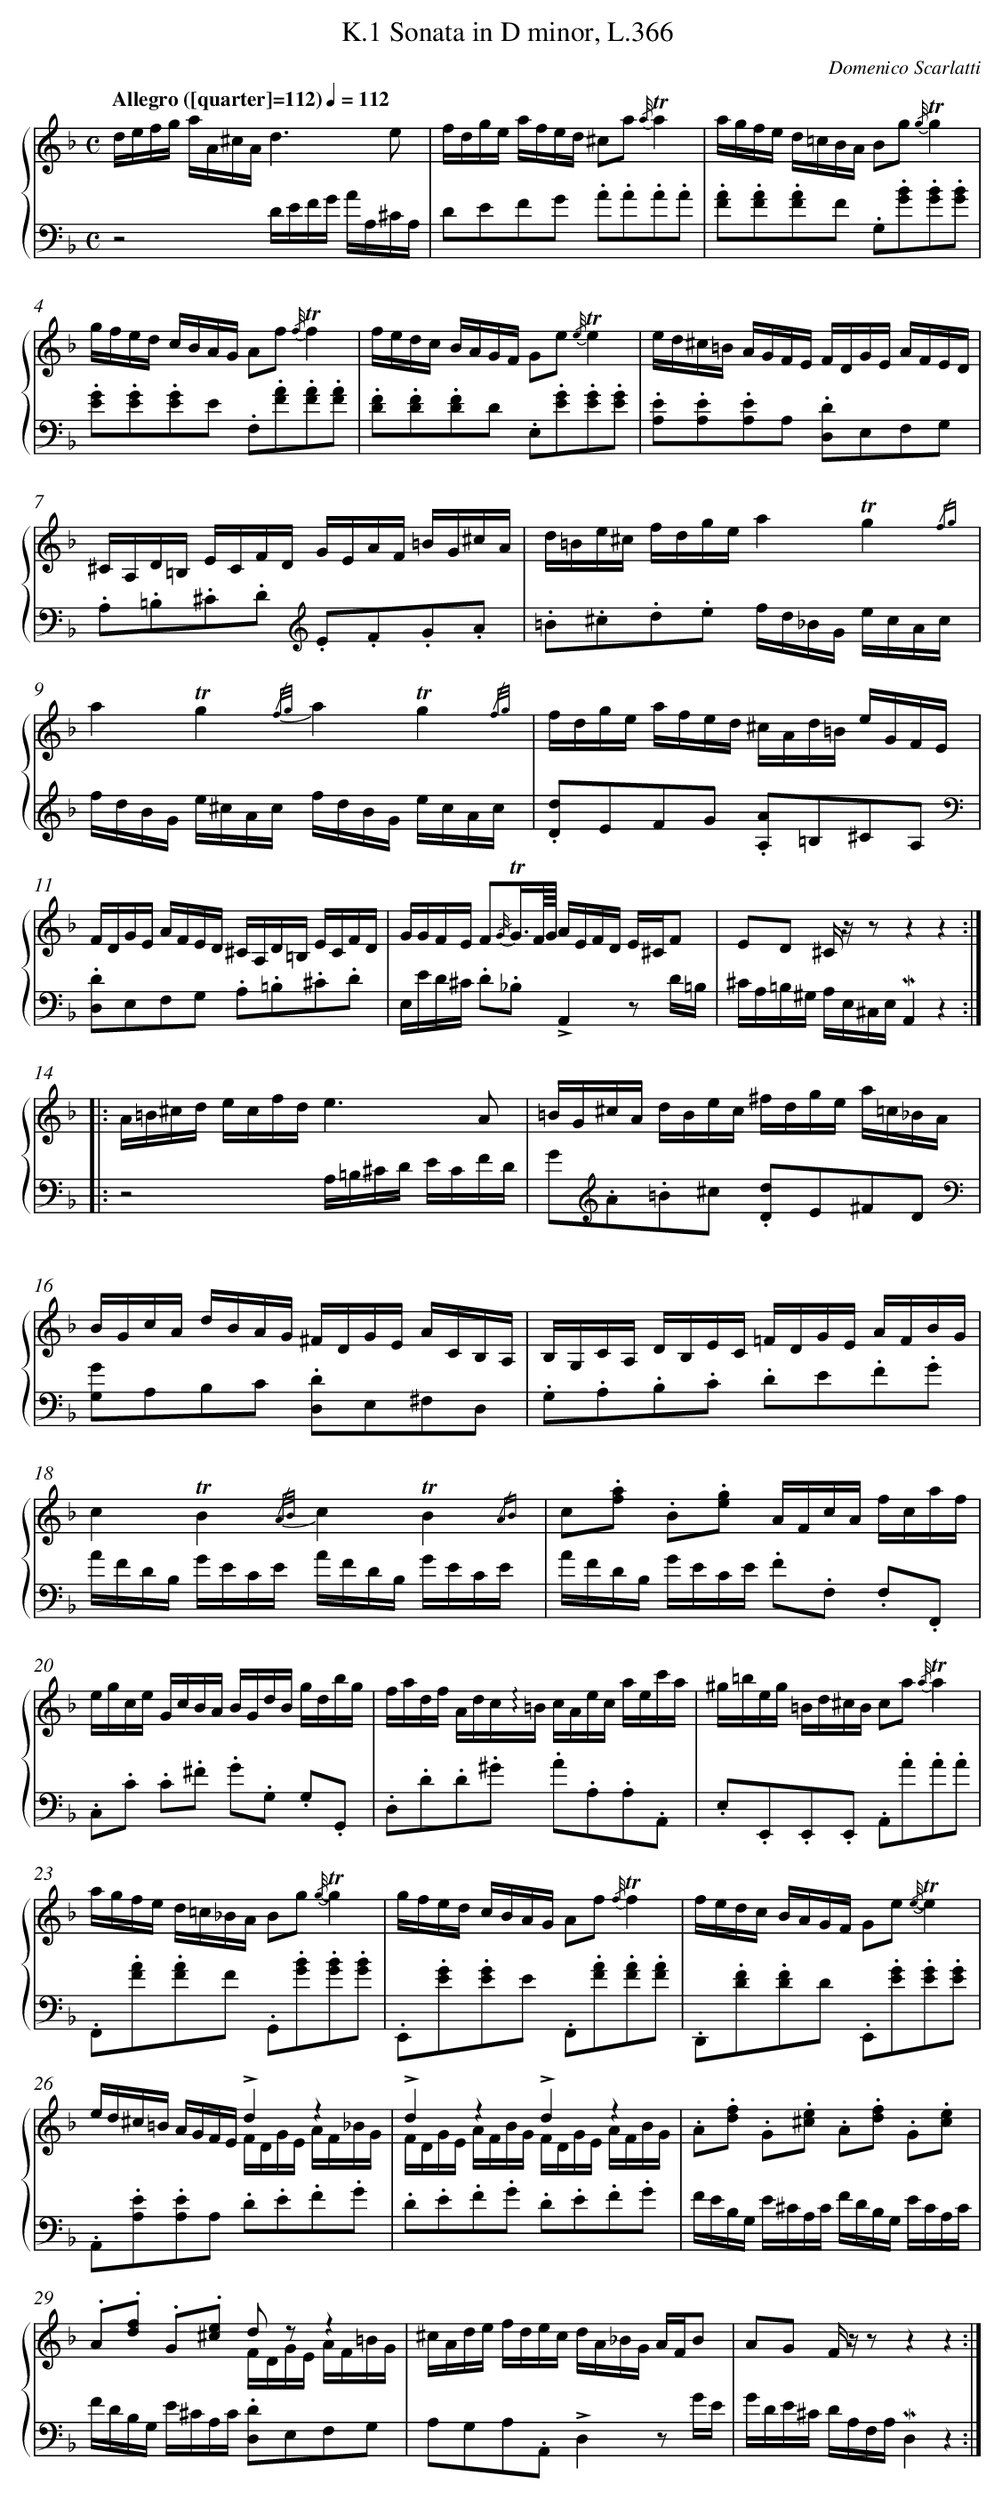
X:1
T: Sonata in D minor, L.366, K.1
C: Domenico Scarlatti
L: 1/16
M: C
Q: "Allegro ([quarter]=112)" 1/4=112
%%staves {1 2}
V: 1 clef=treble
V: 2 clef=bass
K: F
[V:1] defg aA^cAd6e2 |
[V:2] z8DEFG AA,^CA, |
[V:1] fdge afed ^c2a2 {/a//}!trill!a4 |
[V:2] D2E2F2G2 .A2.A2.A2.A2 |
[V:1] agfe d=cBA B2g2 {/g//}!trill!g4 |
[V:2] .[F2A2].[F2A2].[F2A2]F2 .G,2.[G2B2].[G2B2].[G2B2] |
[V:1] gfed cBAG A2f2 {/f//}!trill!f4 |
[V:2] .[E2G2].[E2G2].[E2G2]E2 .F,2.[F2A2].[F2A2].[F2A2] |
[V:1] fedc BAGF G2e2 {/e//}!trill!e4 |
[V:2] .[D2F2].[D2F2].[D2F2]D2 .E,2.[E2G2].[E2G2].[E2G2] |
[V:1] ed^c=B AGFE FDGE AFED |
[V:2] .[A,2E2].[A,2E2].[A,2E2]A,2 .[D,2D2]E,2F,2G,2 |
[V:1] ^CA,D=B, ECFD GEAF =BG^cA |
[V:2] .A,2.=B,2.^C2.D2[K:clef=treble] .E2.F2.G2.A2 |
[V:1] d=Be^c fdgea4!trill!g4{/fg} |
[V:2] .=B2.^c2.d2.e2 fd_BG ecAc |
[V:1] a4!trill!g4{/f/g/}a4!trill!g4{/f/g/} |
[V:2] fdBG e^cAc fdBG ecAc |
[V:1] fdge afed ^cAd=B eGFE |
[V:2] .[D2d2]E2F2G2 .[A,2A2]=B,2^C2A,2[K:clef=bass] |
[V:1] FDGE AFED ^CA,D=B, ECFD |
[V:2] .[D,2D2]E,2F,2G,2 .A,2.=B,2.^C2.D2 |
[V:1] GGFE F2{/G//}!trill!G3/F//G// AEFD E^CF2 |
[V:2] E,ED^C .D2._B,2!accent!A,,4z2 D=B, |
[V:1] E2D2 ^C z z2z4z4 :|]|:
[V:2] ^CA,=B,^G, A,E,^C,E,!mordent!A,,4z4 :|]|:
[V:1] A=B^cd ecfde6A2 |
[V:2] z8A,=B,^CD ECFD |
[V:1] =BG^cA dBec ^fdge a=c_BA |
[V:2] G2[K:clef=treble].A2.=B2^c2 .[D2d2]E2^F2D2[K:clef=bass] |
[V:1] BGcA dBAG ^FDGE ACB,A, |
[V:2] [G,2G2]A,2B,2C2 .[D,2D2]E,2^F,2D,2 |
[V:1] B,G,CA, DB,EC =FDGE AFBG |
[V:2] .G,2.A,2.B,2.C2 .D2E2.F2.G2 |
[V:1] c4!trill!B4{/A/B/}c4!trill!B4{/AB} |
[V:2] AFDB, GECE AFDB, GECE |
[V:1] c2.[f2a2] .B2.[e2g2] AFcA fcaf |
[V:2] AFDB, GECE .F2.F,2 .F,2.F,,2 |
[V:1] egce GcBA BGdB gdbg |
[V:2] .C,2.C2 .C2.^F2 .G2.G,2 .G,2.G,,2 |
[V:1] fadf Adc!arpeggio!=B cAec aec'a |
[V:2] .D,2.D2.D2.^G2 .A2.A,2.A,2.A,,2 |
[V:1] ^g=beg =Bd^cB c2a2 {/a//}!trill!a4 |
[V:2] .E,2.E,,2.E,,2.E,,2 .A,,2.A2.A2.A2 |
[V:1] agfe d=c_BA B2g2 {/g//-}!trill!g4 |
[V:2] .F,,2.[F2A2].[F2A2]F2 .G,,2.[G2B2].[G2B2].[G2B2] |
[V:1] gfed cBAG A2f2 {/f//}!trill!f4 |
[V:2] .E,,2.[E2G2].[E2G2]E2 .F,,2.[F2A2].[F2A2].[F2A2] |
[V:1] fedc BAGF G2e2 {/e//-}!trill!e4 |
[V:2] .D,,2.[D2F2].[D2F2]D2 .E,,2.[E2G2].[E2G2].[E2G2] |
[V:1] ed^c=B AGFE!accent!d4z4 & x8FDGE AF_BG |
[V:2] .A,,2.[A,2E2].[A,2E2]A,2 .D2.E2.F2.G2 |
[V:1] !accent!d4z4!accent!d4z4 & FDGE AFBG FDGE AFBG |
[V:2] .D2.E2.F2.G2 .D2.E2.F2.G2 |
[V:1] .A2.[d2f2] .G2.[^c2e2] .A2.[d2f2] .G2.[c2e2] |
[V:2] FEB,G, E^CA,C FDB,G, ECA,C |
[V:1] .A2.[d2f2] .G2.[^c2e2] d2 z2z4 & x8FDGE AF=BG |
[V:2] FDB,G, E^CA,C .[D,2D2]E,2F,2G,2 |
[V:1] ^cAde fdec dA_BG AFB2 |
[V:2] A,2G,2A,2.A,,2!accent!D,4z2 GE |
[V:1] A2G2 F z z2z4z4 :|]
[V:2] GDE^C DA,F,A,!mordent!D,4z4 :|]
